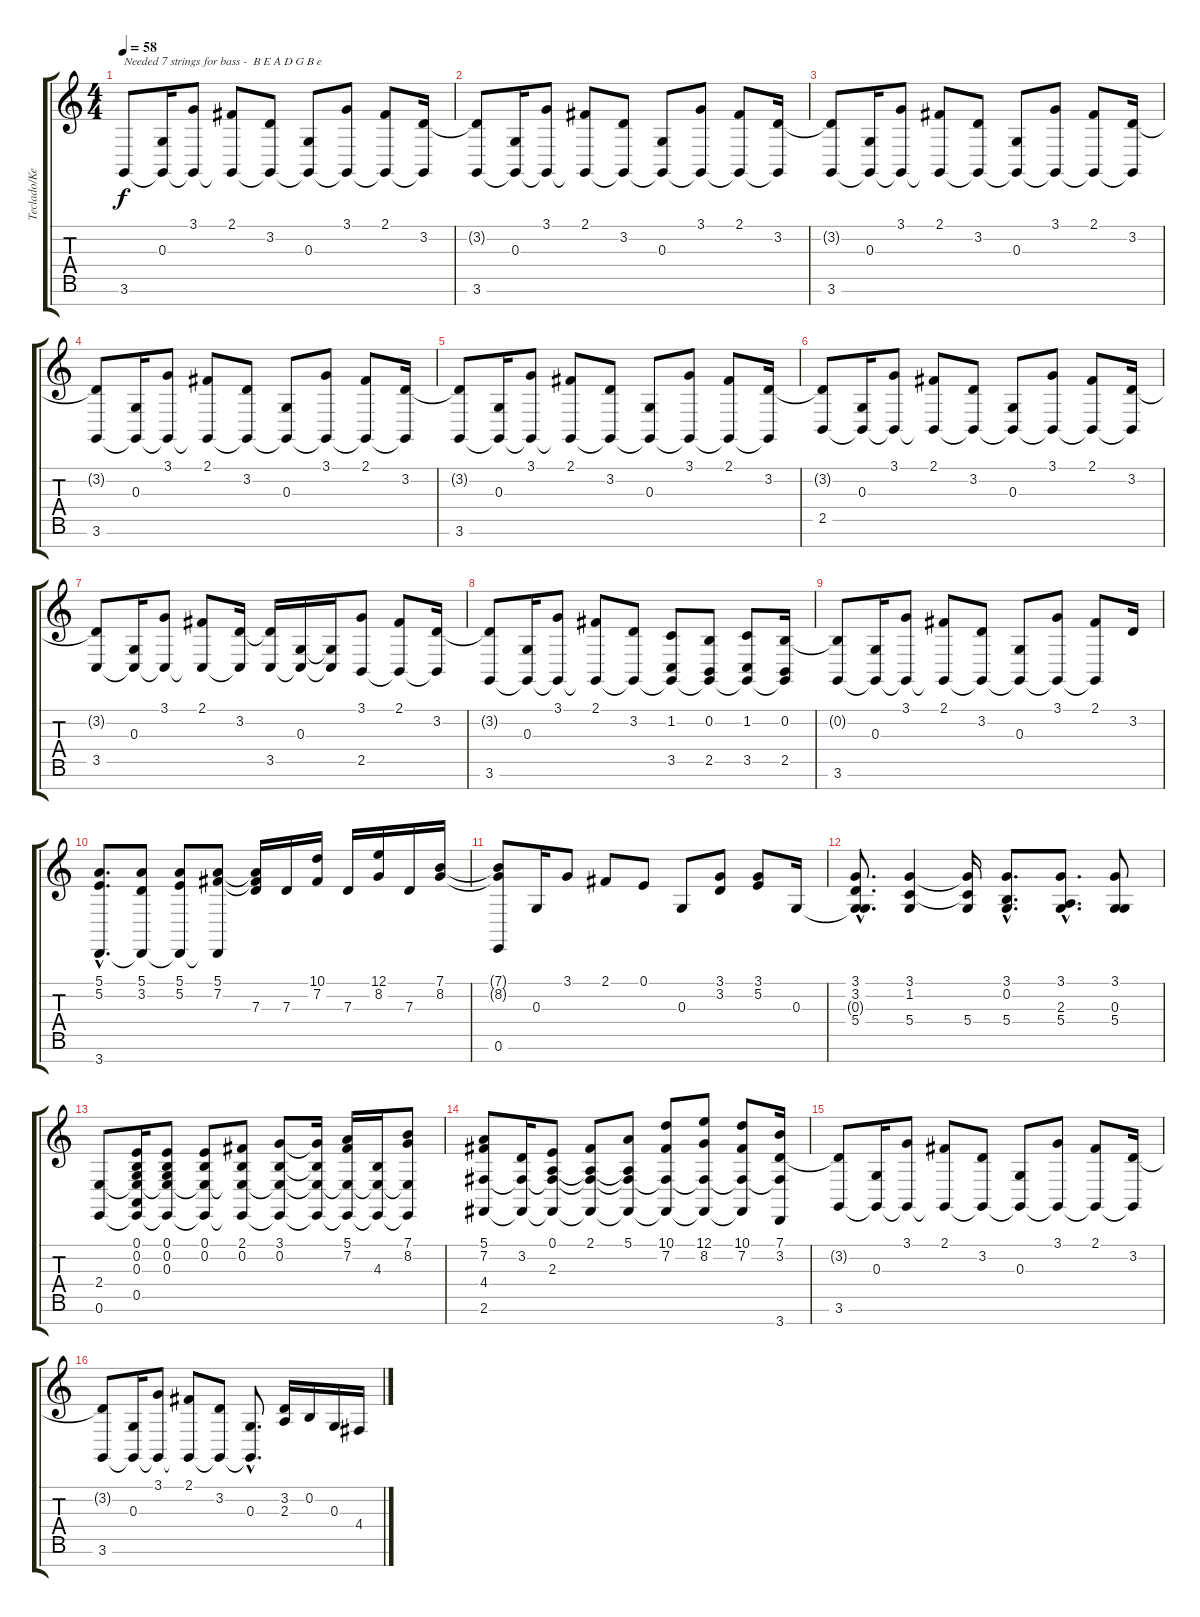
\track ("Teclado/Keys" "Teclado/Ke") {instrument brightacousticpiano}
\staff {score tabs}
\tuning (E4 B3 G3 D3 A2 E2 B1) {hide}
\ts (4 4)
\tempo 58
\clef g2
\ks c
3.6.8{txt "Needed 7 strings for bass -  B E A D G B e" dy f instrument brightacousticpiano} (0.3 3.6{t}).16 (3.1 3.6{t}).8 (2.1 3.6{t}).8 (3.2 3.6{t}).8 (0.3 3.6{t}).8 (3.1 3.6{t}).8 (2.1 3.6{t}).8 (3.2 3.6{t}).16 |
(3.2{t} 3.6).8 (0.3 3.6{t}).16 (3.1 3.6{t}).8 (2.1 3.6{t}).8 (3.2 3.6{t}).8 (0.3 3.6{t}).8 (3.1 3.6{t}).8 (2.1 3.6{t}).8 (3.2 3.6{t}).16 |
(3.2{t} 3.6).8 (0.3 3.6{t}).16 (3.1 3.6{t}).8 (2.1 3.6{t}).8 (3.2 3.6{t}).8 (0.3 3.6{t}).8 (3.1 3.6{t}).8 (2.1 3.6{t}).8 (3.2 3.6{t}).16 |
(3.2{t} 3.6).8 (0.3 3.6{t}).16 (3.1 3.6{t}).8 (2.1 3.6{t}).8 (3.2 3.6{t}).8 (0.3 3.6{t}).8 (3.1 3.6{t}).8 (2.1 3.6{t}).8 (3.2 3.6{t}).16 |
(3.2{t} 3.6).8 (0.3 3.6{t}).16 (3.1 3.6{t}).8 (2.1 3.6{t}).8 (3.2 3.6{t}).8 (0.3 3.6{t}).8 (3.1 3.6{t}).8 (2.1 3.6{t}).8 (3.2 3.6{t}).16 |
(3.2{t} 2.5).8 (0.3 2.5{t}).16 (3.1 2.5{t}).8 (2.1 2.5{t}).8 (3.2 2.5{t}).8 (0.3 2.5{t}).8 (3.1 2.5{t}).8 (2.1 2.5{t}).8 (3.2 2.5{t}).16 |
(3.2{t} 3.5).8 (0.3 3.5{t}).16 (3.1 3.5{t}).8 (2.1 3.5{t}).8 (3.2 3.5{t}).16 (3.2{t} 3.5).16 (0.3 3.5{t}).16 (0.3{t} 3.5{t}).16 (3.1 2.5).8 (2.1 2.5{t}).8 (3.2 2.5{t}).16 |
(3.2{t} 3.6).8 (0.3 3.6{t}).16 (3.1 3.6{t}).8 (2.1 3.6{t}).8 (3.2 3.6{t}).8 (1.2 3.5 3.6{t}).8 (0.2 2.5 3.6{t}).8 (1.2 3.5 3.6{t}).8 (0.2 2.5 3.6{t}).16 |
(0.2{t} 3.6).8 (0.3 3.6{t}).16 (3.1 3.6{t}).8 (2.1 3.6{t}).8 (3.2 3.6{t}).8 (0.3 3.6{t}).8 (3.1 3.6{t}).8 (2.1 3.6{t}).8 3.2.16 |
(5.1{hac} 5.2{hac} 3.7{hac}).8{d} (5.1 3.2 3.7{t}).8 (5.1 5.2 3.7{t}).8 (5.1 7.2 3.7{t}).8 (5.1{t} 7.2{t} 7.3).16 7.3.16 (10.1 7.2).16 7.3.16 (12.1 8.2).16 7.3.16 (7.1 8.2).16 |
(7.1{t} 8.2{t} 0.6).8 0.3.16 3.1.8 2.1.8 0.1.8 0.3.8 (3.1 3.2).8 (3.1 5.2).8 0.3.16 |
(3.1{hac} 3.2{hac} 0.3{hac t} 5.4{hac}).8{d} (3.1 1.2 5.4).4 (3.1{t} 1.2{t} 5.4).16 (3.1{hac} 0.2{hac} 5.4{hac}).8{d} (3.1{hac} 2.3{hac} 5.4{hac}).8{d} (3.1 0.3 5.4).8 |
(2.4 0.6).8 (0.1 0.2 0.3 2.4{t} 0.5 0.6{t}).16 (0.1 0.2 0.3 2.4{t} 0.6{t}).8 (0.1 0.2 2.4{t} 0.6{t}).8 (2.1 0.2 2.4{t} 0.6{t}).8 (3.1 0.2 2.4{t} 0.6{t}).8 (3.1{t} 0.2{t} 2.4{t} 0.6{t}).16 (5.1 7.2 2.4{t} 0.6{t}).16 (4.3 2.4{t} 0.6{t}).16 (7.1 8.2 2.4{t} 0.6{t}).8 |
(5.1 7.2 4.4 2.6).8 (3.2 4.4{t} 2.6{t}).16 (0.1 2.3 4.4{t} 2.6{t}).8 (2.1 2.3{t} 4.4{t} 2.6{t}).8 (5.1 2.3{t} 4.4{t} 2.6{t}).8 (10.1 7.2 4.4{t} 2.6{t}).8 (12.1 8.2 4.4{t} 2.6{t}).8 (10.1 7.2 4.4{t} 2.6{t}).8 (7.1 3.2 4.4{t} 3.7).16 |
(3.2{t} 3.6).8 (0.3 3.6{t}).16 (3.1 3.6{t}).8 (2.1 3.6{t}).8 (3.2 3.6{t}).8 (0.3 3.6{t}).8 (3.1 3.6{t}).8 (2.1 3.6{t}).8 (3.2 3.6{t}).16 |
(3.2{t} 3.6).8 (0.3 3.6{t}).16 (3.1 3.6{t}).8 (2.1 3.6{t}).8 (3.2 3.6{t}).8 (0.3{hac} 3.6{hac t}).8{d} (3.2 2.3).16 0.2.16 0.3.16 4.4.16
